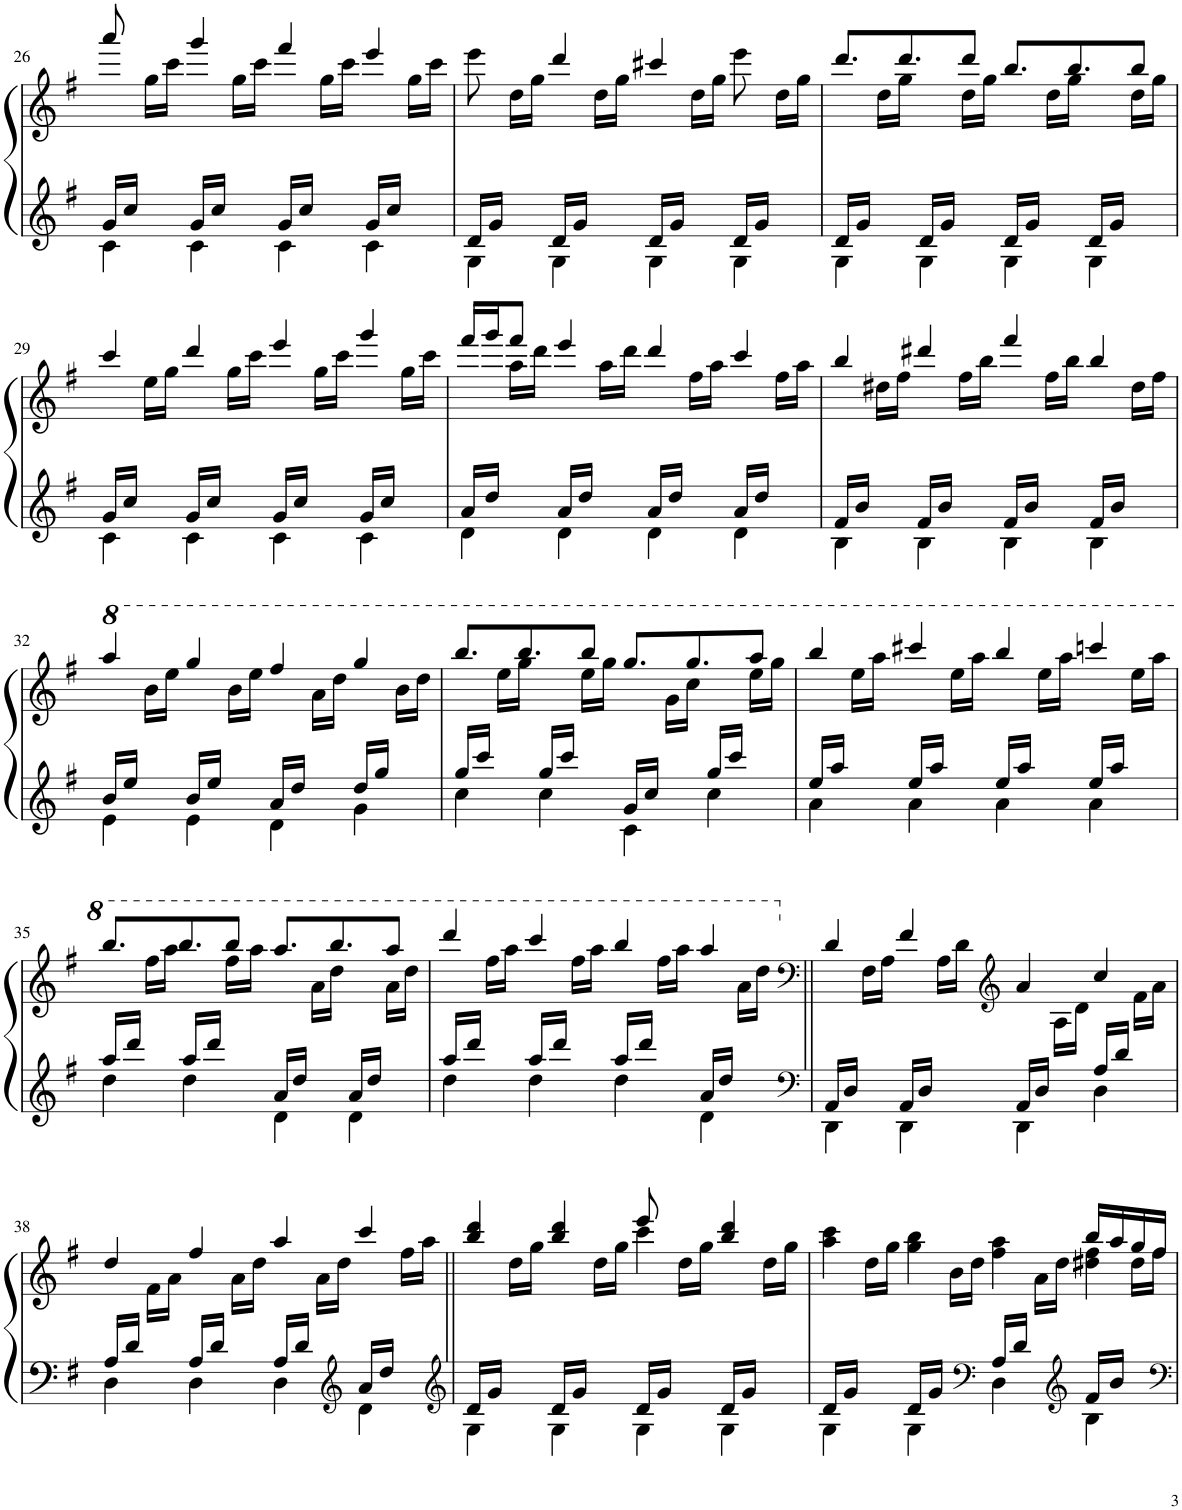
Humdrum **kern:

**kern	**kern
*part1	*part1
*staff2	*staff1
*I"Piano	*
*I'Pno.	*
!!LO:PB:g=z
*clefG2	*clefG2
*k[f#]	*k[f#]
*M4/4	*M4/4
=26	=26
*^	*^
4c\	16g/LL	8aaa/	4.ryy
.	16cc/JJ	.	.
.	8ryy	16gg\LL	.
.	.	16ccc\JJ	.
4c\	16g/LL	4ggg/	.
.	16cc/JJ	.	.
.	8ryy	.	16gg\LL
.	.	.	16ccc\JJ
4c\	16g/LL	4fff#/	8ryy
.	16cc/JJ	.	.
.	8ryy	.	16gg\LL
.	.	.	16ccc\JJ
4c\	16g/LL	4eee/	8ryy
.	16cc/JJ	.	.
.	8ryy	.	16gg\LL
.	.	.	16ccc\JJ
=27	=27	=27	=27
4G\	16d/LL	8eee\	4.ryy
.	16g/JJ	.	.
.	8ryy	16dd\LL	.
.	.	16gg\JJ	.
4G\	16d/LL	4ddd/	.
.	16g/JJ	.	.
.	8ryy	.	16dd\LL
.	.	.	16gg\JJ
4G\	16d/LL	4ccc#X/	8ryy
.	16g/JJ	.	.
.	8ryy	.	16dd\LL
.	.	.	16gg\JJ
4G\	16d/LL	8eee\	4ryy
.	16g/JJ	.	.
.	8ryy	16dd\LL	.
.	.	16gg\JJ	.
=28	=28	=28	=28
4G\	16d/LL	8.ddd/L	8ryy
.	16g/JJ	.	.
.	8ryy	.	16dd\LL
.	.	8.ddd/	16gg\JJ
4G\	16d/LL	.	8ryy
.	16g/JJ	.	.
.	8ryy	8ddd/J	16dd\LL
.	.	.	16gg\JJ
4G\	16d/LL	8.bb/L	8ryy
.	16g/JJ	.	.
.	8ryy	.	16dd\LL
.	.	8.bb/	16gg\JJ
4G\	16d/LL	.	8ryy
.	16g/JJ	.	.
.	8ryy	8bb/J	16dd\LL
.	.	.	16gg\JJ
!!LO:LB:g=z	!!
=29	=29	=29	=29
4c\	16g/LL	4ccc/	8ryy
.	16cc/JJ	.	.
.	8ryy	.	16ee\LL
.	.	.	16gg\JJ
4c\	16g/LL	4ddd/	8ryy
.	16cc/JJ	.	.
.	8ryy	.	16gg\LL
.	.	.	16ccc\JJ
4c\	16g/LL	4eee/	8ryy
.	16cc/JJ	.	.
.	8ryy	.	16gg\LL
.	.	.	16ccc\JJ
4c\	16g/LL	4ggg/	8ryy
.	16cc/JJ	.	.
.	8ryy	.	16gg\LL
.	.	.	16ccc\JJ
=30	=30	=30	=30
4d\	16a/LL	16fff#/LL	8ryy
.	16dd/JJ	16ggg/J	.
.	8ryy	8fff#/J	16aa\LL
.	.	.	16ddd\JJ
4d\	16a/LL	4eee/	8ryy
.	16dd/JJ	.	.
.	8ryy	.	16aa\LL
.	.	.	16ddd\JJ
4d\	16a/LL	4ddd/	8ryy
.	16dd/JJ	.	.
.	8ryy	.	16ff#\LL
.	.	.	16aa\JJ
4d\	16a/LL	4ccc/	8ryy
.	16dd/JJ	.	.
.	8ryy	.	16ff#\LL
.	.	.	16aa\JJ
=31	=31	=31	=31
4B\	16f#/LL	4bb/	8ryy
.	16b/JJ	.	.
.	8ryy	.	16dd#X\LL
.	.	.	16ff#\JJ
4B\	16f#/LL	4ddd#X/	8ryy
.	16b/JJ	.	.
.	8ryy	.	16ff#\LL
.	.	.	16bb\JJ
4B\	16f#/LL	4fff#/	8ryy
.	16b/JJ	.	.
.	8ryy	.	16ff#\LL
.	.	.	16bb\JJ
4B\	16f#/LL	4bb/	8ryy
.	16b/JJ	.	.
.	8ryy	.	16dd#\LL
.	.	.	16ff#\JJ
!!LO:LB:g=z	!!
=32	=32	=32	=32
*	*	*8va	*
4e\	16b/LL	4aaa/	8ryy
.	16ee/JJ	.	.
.	8ryy	.	16bb\LL
.	.	.	16eee\JJ
4e\	16b/LL	4ggg/	8ryy
.	16ee/JJ	.	.
.	8ryy	.	16bb\LL
.	.	.	16eee\JJ
4d\	16a/LL	4fff#/	8ryy
.	16dd/JJ	.	.
.	8ryy	.	16aa\LL
.	.	.	16ddd\JJ
4g\	16dd/LL	4ggg/	8ryy
.	16gg/JJ	.	.
.	8ryy	.	16bb\LL
.	.	.	16ddd\JJ
=33	=33	=33	=33
4cc\	16gg/LL	8.bbb/L	8ryy
.	16ccc/JJ	.	.
.	8ryy	.	16eee\LL
.	.	8.bbb/	16ggg\JJ
4cc\	16gg/LL	.	8ryy
.	16ccc/JJ	.	.
.	8ryy	8bbb/J	16eee\LL
.	.	.	16ggg\JJ
4c\	16g/LL	8.ggg/L	8ryy
.	16cc/JJ	.	.
.	8ryy	.	16gg\LL
.	.	8.ggg/	16ccc\JJ
4cc\	16gg/LL	.	8ryy
.	16ccc/JJ	.	.
.	8ryy	8aaa/J	16eee\LL
.	.	.	16ggg\JJ
=34	=34	=34	=34
4a\	16ee/LL	4bbb/	8ryy
.	16aa/JJ	.	.
.	8ryy	.	16eee\LL
.	.	.	16aaa\JJ
4a\	16ee/LL	4cccc#X/	8ryy
.	16aa/JJ	.	.
.	8ryy	.	16eee\LL
.	.	.	16aaa\JJ
4a\	16ee/LL	4bbb/	8ryy
.	16aa/JJ	.	.
.	8ryy	.	16eee\LL
.	.	.	16aaa\JJ
4a\	16ee/LL	4ccccn/	8ryy
.	16aa/JJ	.	.
.	8ryy	.	16eee\LL
.	.	.	16aaa\JJ
!!LO:LB:g=z	!!
=35	=35	=35	=35
4dd\	16aa/LL	8.bbb/L	8ryy
.	16ddd/JJ	.	.
.	8ryy	.	16fff#\LL
.	.	8.bbb/	16aaa\JJ
4dd\	16aa/LL	.	8ryy
.	16ddd/JJ	.	.
.	8ryy	8bbb/J	16fff#\LL
.	.	.	16aaa\JJ
4d\	16a/LL	8.aaa/L	8ryy
.	16dd/JJ	.	.
.	8ryy	.	16aa\LL
.	.	8.bbb/	16ddd\JJ
4d\	16a/LL	.	8ryy
.	16dd/JJ	.	.
.	8ryy	8aaa/J	16aa\LL
.	.	.	16ddd\JJ
=36	=36	=36	=36
4dd\	16aa/LL	4dddd/	8ryy
.	16ddd/JJ	.	.
.	8ryy	.	16fff#\LL
.	.	.	16aaa\JJ
4dd\	16aa/LL	4cccc/	8ryy
.	16ddd/JJ	.	.
.	8ryy	.	16fff#\LL
.	.	.	16aaa\JJ
4dd\	16aa/LL	4bbb/	8ryy
.	16ddd/JJ	.	.
.	8ryy	.	16fff#\LL
.	.	.	16aaa\JJ
4d\	16a/LL	4aaa/	8ryy
.	16dd/JJ	.	.
.	8ryy	.	16aa\LL
.	.	.	16ddd\JJ
=37||	=37||	=37||	=37||
*clefF4	*	*clefF4	*
*	*	*X8va	*
4DD\	16AA/LL	4d/	8ryy
.	16D/JJ	.	.
.	8ryy	.	16F#\LL
.	.	.	16A\JJ
4DD\	16AA/LL	4f#/	8ryy
.	16D/JJ	.	.
.	8ryy	.	16A\LL
.	.	.	16d\JJ
*	*	*clefG2	*
4DD\	16AA/LL	4a/	8ryy
.	16D/JJ	.	.
.	8ryy	.	16A\LL
.	.	.	16d\JJ
4D\	16A/LL	4cc/	8ryy
.	16d/JJ	.	.
.	8ryy	.	16f#\LL
.	.	.	16a\JJ
!!LO:LB:g=z	!!
=38	=38	=38	=38
4D\	16A/LL	4dd/	8ryy
.	16d/JJ	.	.
.	8ryy	.	16f#\LL
.	.	.	16a\JJ
4D\	16A/LL	4ff#/	8ryy
.	16d/JJ	.	.
.	8ryy	.	16a\LL
.	.	.	16dd\JJ
4D\	16A/LL	4aa/	8ryy
.	16d/JJ	.	.
.	8ryy	.	16a\LL
.	.	.	16dd\JJ
*clefG2	*	*	*
4d\	16a/LL	4ccc/	8ryy
.	16dd/JJ	.	.
.	8ryy	.	16ff#\LL
.	.	.	16aa\JJ
*	*	*v	*v
=39||	=39||	=39||
*clefG2	*	*
*	*	*^
*	*	*	*^
4G\	16d/LL	4bb/ 4ddd/	2ryy	8ryy
.	16g/JJ	.	.	.
.	8ryy	.	.	16dd\LL
.	.	.	.	16gg\JJ
4G\	16d/LL	4bb/ 4ddd/	.	8ryy
.	16g/JJ	.	.	.
.	8ryy	.	.	16dd\LL
.	.	.	.	16gg\JJ
4G\	16d/LL	4ccc\	8eee/	8ryy
.	16g/JJ	.	.	.
.	8ryy	.	4.ryy	16dd\LL
.	.	.	.	16gg\JJ
4G\	16d/LL	4bb/ 4ddd/	.	8ryy
.	16g/JJ	.	.	.
.	8ryy	.	.	16dd\LL
.	.	.	.	16gg\JJ
=40	=40	=40	=40	=40
4G\	16d/LL	4aa\ 4ccc\	2.ryy	8ryy
.	16g/JJ	.	.	.
.	8ryy	.	.	16dd\LL
.	.	.	.	16gg\JJ
4G\	16d/LL	4gg\ 4bb\	.	8ryy
.	16g/JJ	.	.	.
.	8ryy	.	.	16b\LL
.	.	.	.	16dd\JJ
*clefF4	*	*	*	*
4D\	16A/LL	4ff#\ 4aa\	.	8ryy
.	16d/JJ	.	.	.
.	8ryy	.	.	16a\LL
.	.	.	.	16dd\JJ
*clefG2	*	*	*	*
4B\	16f#/LL	16bb/LL	4dd#X\ 4ff#\	8ryy
.	16b/JJ	16aa/	.	.
.	8ryy	16gg/	.	16dd#\LL
.	.	16ff#/JJ	.	16ff#\JJ
*v	*v	*	*	*
*	*v	*v	*v
=	=
*-	*-
